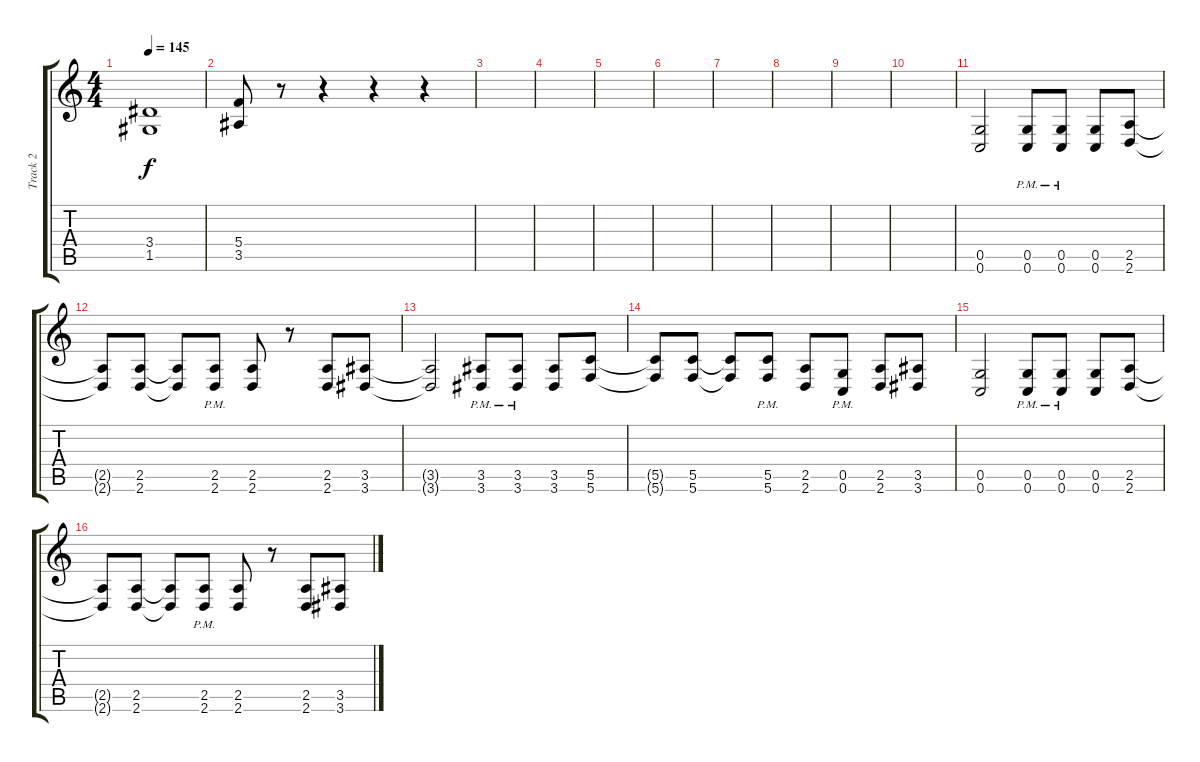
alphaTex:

\track ("Track 2" "Track 2") {instrument distortionguitar}
\staff {score tabs}
\tuning (D4 A3 F3 C3 G2 C2) {hide}
\ts (4 4)
\tempo 145
\clef g2
\ks c
(3.4 1.5).1{dy f} |
(5.4 3.5).8 r.8 r.4 r.4 r.4 |
|
|
|
|
|
|
|
|
(0.5 0.6).2 (0.5{pm} 0.6{pm}).8 (0.5{pm} 0.6{pm}).8 (0.5 0.6).8 (2.5 2.6).8 |
(2.5{t} 2.6{t}).8 (2.5 2.6).8 (2.5{t} 2.6{t}).8 (2.5{pm} 2.6{pm}).8 (2.5 2.6).8 r.8 (2.5 2.6).8 (3.5 3.6).8 |
(3.5{t} 3.6{t}).2 (3.5{pm} 3.6{pm}).8 (3.5{pm} 3.6{pm}).8 (3.5 3.6).8 (5.5 5.6).8 |
(5.5{t} 5.6{t}).8 (5.5 5.6).8 (5.5{t} 5.6{t}).8 (5.5{pm} 5.6{pm}).8 (2.5 2.6).8 (0.5{pm} 0.6{pm}).8 (2.5 2.6).8 (3.5 3.6).8 |
(0.5 0.6).2 (0.5{pm} 0.6{pm}).8 (0.5{pm} 0.6{pm}).8 (0.5 0.6).8 (2.5 2.6).8 |
(2.5{t} 2.6{t}).8 (2.5 2.6).8 (2.5{t} 2.6{t}).8 (2.5{pm} 2.6{pm}).8 (2.5 2.6).8 r.8 (2.5 2.6).8 (3.5 3.6).8
